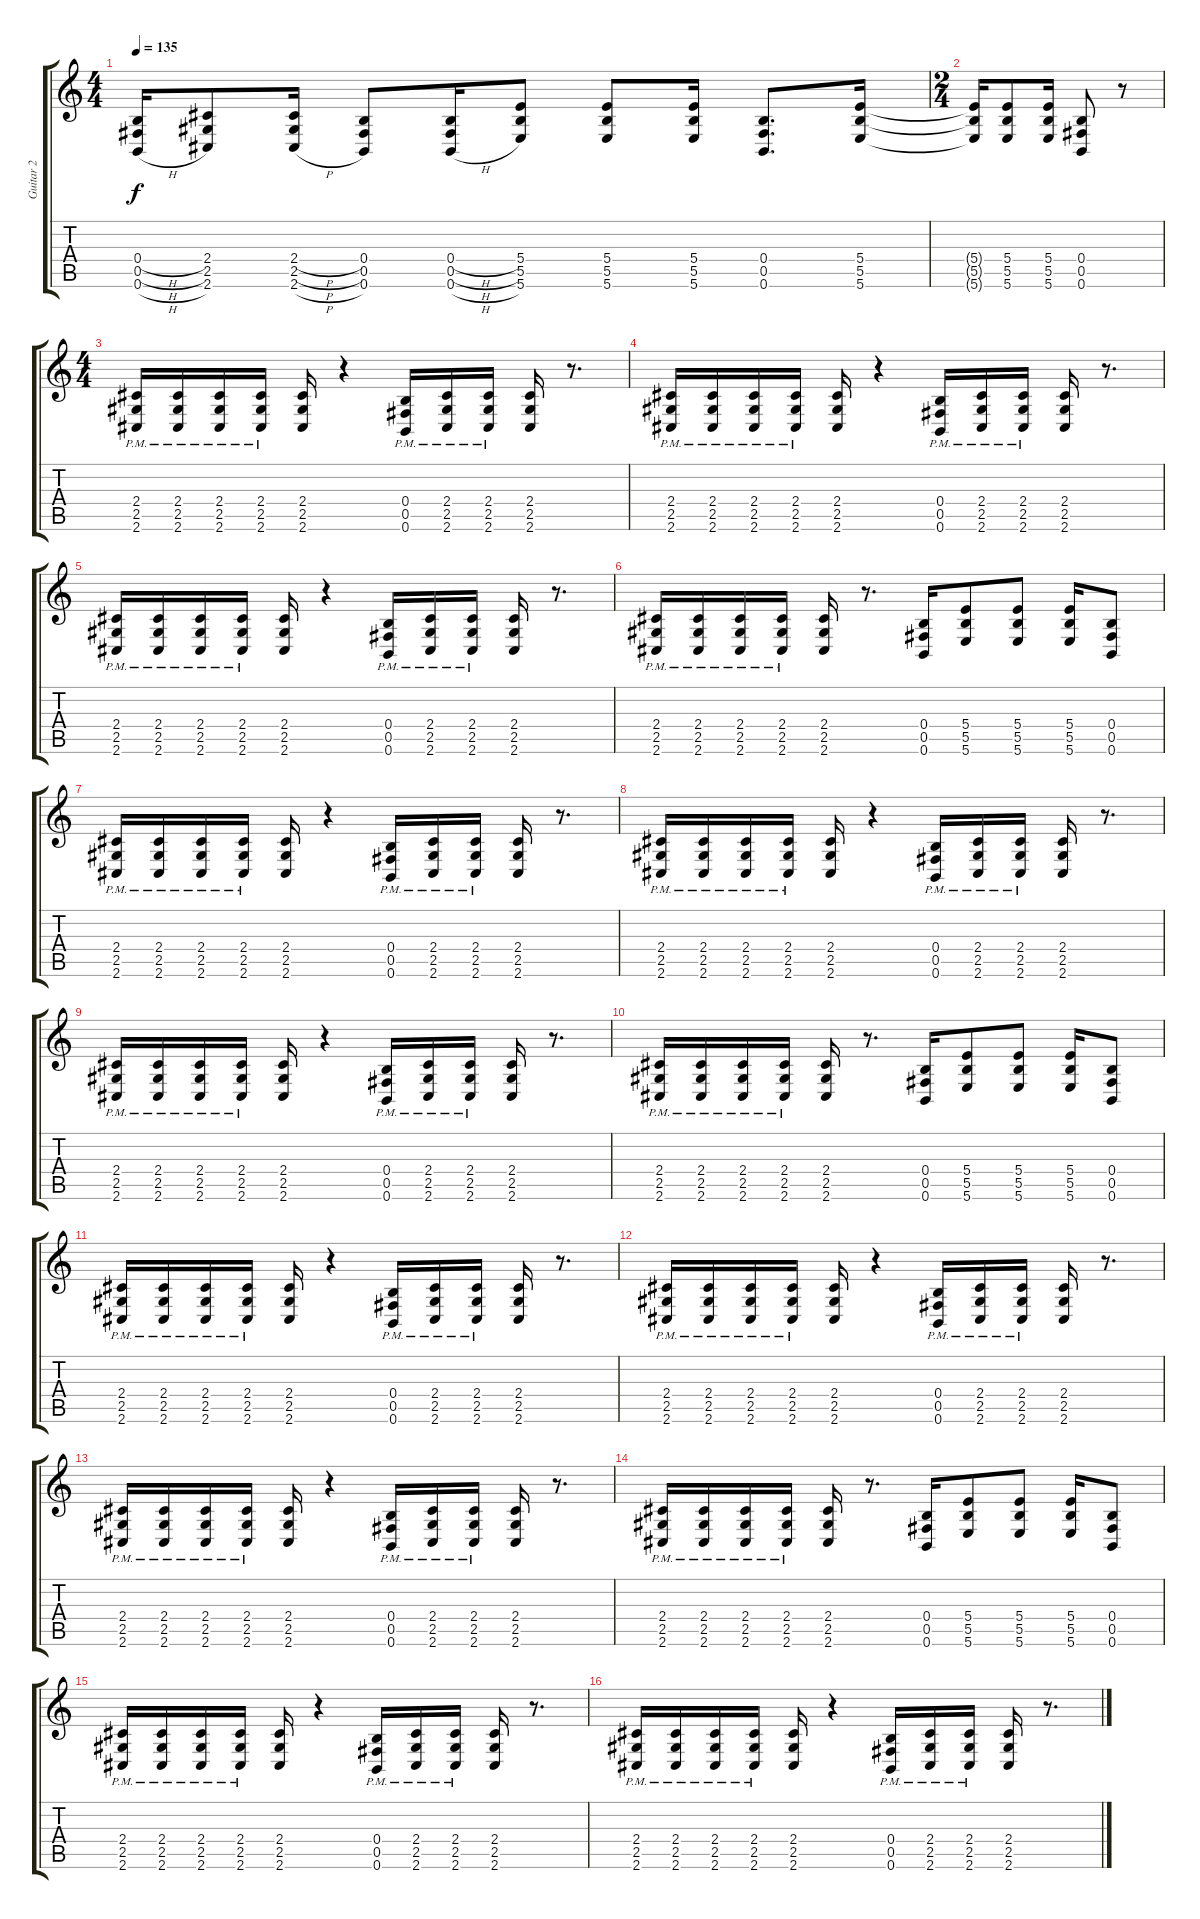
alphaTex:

\track ("Guitar 2" "Guitar 2") {instrument distortionguitar}
\staff {score tabs}
\tuning (Db4 Ab3 E3 B2 Gb2 B1) {hide}
\ts (4 4)
\tempo 135
\clef g2
\ks c
(0.4{h} 0.5{h} 0.6{h}).16{dy f} (2.4 2.5 2.6).8 (2.4{h} 2.5{h} 2.6{h}).16 (0.4 0.5 0.6).8 (0.4{h} 0.5{h} 0.6{h}).16 (5.4 5.5 5.6).8 (5.4 5.5 5.6).8 (5.4 5.5 5.6).16 (0.4 0.5 0.6).8{d} (5.4 5.5 5.6).16 |
\ts (2 4)
(5.4{t} 5.5{t} 5.6{t}).16 (5.4 5.5 5.6).8 (5.4 5.5 5.6).16 (0.4 0.5 0.6).8 r.8 |
\ts (4 4)
(2.4{pm} 2.5{pm} 2.6{pm}).16 (2.4{pm} 2.5{pm} 2.6{pm}).16 (2.4{pm} 2.5{pm} 2.6{pm}).16 (2.4{pm} 2.5{pm} 2.6{pm}).16 (2.4 2.5 2.6).16 r.4 (0.4{pm} 0.5{pm} 0.6{pm}).16 (2.4{pm} 2.5{pm} 2.6{pm}).16 (2.4{pm} 2.5{pm} 2.6{pm}).16 (2.4 2.5 2.6).16 r.8{d} |
(2.4{pm} 2.5{pm} 2.6{pm}).16 (2.4{pm} 2.5{pm} 2.6{pm}).16 (2.4{pm} 2.5{pm} 2.6{pm}).16 (2.4{pm} 2.5{pm} 2.6{pm}).16 (2.4 2.5 2.6).16 r.4 (0.4{pm} 0.5{pm} 0.6{pm}).16 (2.4{pm} 2.5{pm} 2.6{pm}).16 (2.4{pm} 2.5{pm} 2.6{pm}).16 (2.4 2.5 2.6).16 r.8{d} |
(2.4{pm} 2.5{pm} 2.6{pm}).16 (2.4{pm} 2.5{pm} 2.6{pm}).16 (2.4{pm} 2.5{pm} 2.6{pm}).16 (2.4{pm} 2.5{pm} 2.6{pm}).16 (2.4 2.5 2.6).16 r.4 (0.4{pm} 0.5{pm} 0.6{pm}).16 (2.4{pm} 2.5{pm} 2.6{pm}).16 (2.4{pm} 2.5{pm} 2.6{pm}).16 (2.4 2.5 2.6).16 r.8{d} |
(2.4{pm} 2.5{pm} 2.6{pm}).16 (2.4{pm} 2.5{pm} 2.6{pm}).16 (2.4{pm} 2.5{pm} 2.6{pm}).16 (2.4{pm} 2.5{pm} 2.6{pm}).16 (2.4 2.5 2.6).16 r.8{d} (0.4 0.5 0.6).16 (5.4 5.5 5.6).8 (5.4 5.5 5.6).8 (5.4 5.5 5.6).16 (0.4 0.5 0.6).8 |
(2.4{pm} 2.5{pm} 2.6{pm}).16 (2.4{pm} 2.5{pm} 2.6{pm}).16 (2.4{pm} 2.5{pm} 2.6{pm}).16 (2.4{pm} 2.5{pm} 2.6{pm}).16 (2.4 2.5 2.6).16 r.4 (0.4{pm} 0.5{pm} 0.6{pm}).16 (2.4{pm} 2.5{pm} 2.6{pm}).16 (2.4{pm} 2.5{pm} 2.6{pm}).16 (2.4 2.5 2.6).16 r.8{d} |
(2.4{pm} 2.5{pm} 2.6{pm}).16 (2.4{pm} 2.5{pm} 2.6{pm}).16 (2.4{pm} 2.5{pm} 2.6{pm}).16 (2.4{pm} 2.5{pm} 2.6{pm}).16 (2.4 2.5 2.6).16 r.4 (0.4{pm} 0.5{pm} 0.6{pm}).16 (2.4{pm} 2.5{pm} 2.6{pm}).16 (2.4{pm} 2.5{pm} 2.6{pm}).16 (2.4 2.5 2.6).16 r.8{d} |
(2.4{pm} 2.5{pm} 2.6{pm}).16 (2.4{pm} 2.5{pm} 2.6{pm}).16 (2.4{pm} 2.5{pm} 2.6{pm}).16 (2.4{pm} 2.5{pm} 2.6{pm}).16 (2.4 2.5 2.6).16 r.4 (0.4{pm} 0.5{pm} 0.6{pm}).16 (2.4{pm} 2.5{pm} 2.6{pm}).16 (2.4{pm} 2.5{pm} 2.6{pm}).16 (2.4 2.5 2.6).16 r.8{d} |
(2.4{pm} 2.5{pm} 2.6{pm}).16 (2.4{pm} 2.5{pm} 2.6{pm}).16 (2.4{pm} 2.5{pm} 2.6{pm}).16 (2.4{pm} 2.5{pm} 2.6{pm}).16 (2.4 2.5 2.6).16 r.8{d} (0.4 0.5 0.6).16 (5.4 5.5 5.6).8 (5.4 5.5 5.6).8 (5.4 5.5 5.6).16 (0.4 0.5 0.6).8 |
(2.4{pm} 2.5{pm} 2.6{pm}).16 (2.4{pm} 2.5{pm} 2.6{pm}).16 (2.4{pm} 2.5{pm} 2.6{pm}).16 (2.4{pm} 2.5{pm} 2.6{pm}).16 (2.4 2.5 2.6).16 r.4 (0.4{pm} 0.5{pm} 0.6{pm}).16 (2.4{pm} 2.5{pm} 2.6{pm}).16 (2.4{pm} 2.5{pm} 2.6{pm}).16 (2.4 2.5 2.6).16 r.8{d} |
(2.4{pm} 2.5{pm} 2.6{pm}).16 (2.4{pm} 2.5{pm} 2.6{pm}).16 (2.4{pm} 2.5{pm} 2.6{pm}).16 (2.4{pm} 2.5{pm} 2.6{pm}).16 (2.4 2.5 2.6).16 r.4 (0.4{pm} 0.5{pm} 0.6{pm}).16 (2.4{pm} 2.5{pm} 2.6{pm}).16 (2.4{pm} 2.5{pm} 2.6{pm}).16 (2.4 2.5 2.6).16 r.8{d} |
(2.4{pm} 2.5{pm} 2.6{pm}).16 (2.4{pm} 2.5{pm} 2.6{pm}).16 (2.4{pm} 2.5{pm} 2.6{pm}).16 (2.4{pm} 2.5{pm} 2.6{pm}).16 (2.4 2.5 2.6).16 r.4 (0.4{pm} 0.5{pm} 0.6{pm}).16 (2.4{pm} 2.5{pm} 2.6{pm}).16 (2.4{pm} 2.5{pm} 2.6{pm}).16 (2.4 2.5 2.6).16 r.8{d} |
(2.4{pm} 2.5{pm} 2.6{pm}).16 (2.4{pm} 2.5{pm} 2.6{pm}).16 (2.4{pm} 2.5{pm} 2.6{pm}).16 (2.4{pm} 2.5{pm} 2.6{pm}).16 (2.4 2.5 2.6).16 r.8{d} (0.4 0.5 0.6).16 (5.4 5.5 5.6).8 (5.4 5.5 5.6).8 (5.4 5.5 5.6).16 (0.4 0.5 0.6).8 |
(2.4{pm} 2.5{pm} 2.6{pm}).16 (2.4{pm} 2.5{pm} 2.6{pm}).16 (2.4{pm} 2.5{pm} 2.6{pm}).16 (2.4{pm} 2.5{pm} 2.6{pm}).16 (2.4 2.5 2.6).16 r.4 (0.4{pm} 0.5{pm} 0.6{pm}).16 (2.4{pm} 2.5{pm} 2.6{pm}).16 (2.4{pm} 2.5{pm} 2.6{pm}).16 (2.4 2.5 2.6).16 r.8{d} |
(2.4{pm} 2.5{pm} 2.6{pm}).16 (2.4{pm} 2.5{pm} 2.6{pm}).16 (2.4{pm} 2.5{pm} 2.6{pm}).16 (2.4{pm} 2.5{pm} 2.6{pm}).16 (2.4 2.5 2.6).16 r.4 (0.4{pm} 0.5{pm} 0.6{pm}).16 (2.4{pm} 2.5{pm} 2.6{pm}).16 (2.4{pm} 2.5{pm} 2.6{pm}).16 (2.4 2.5 2.6).16 r.8{d}
